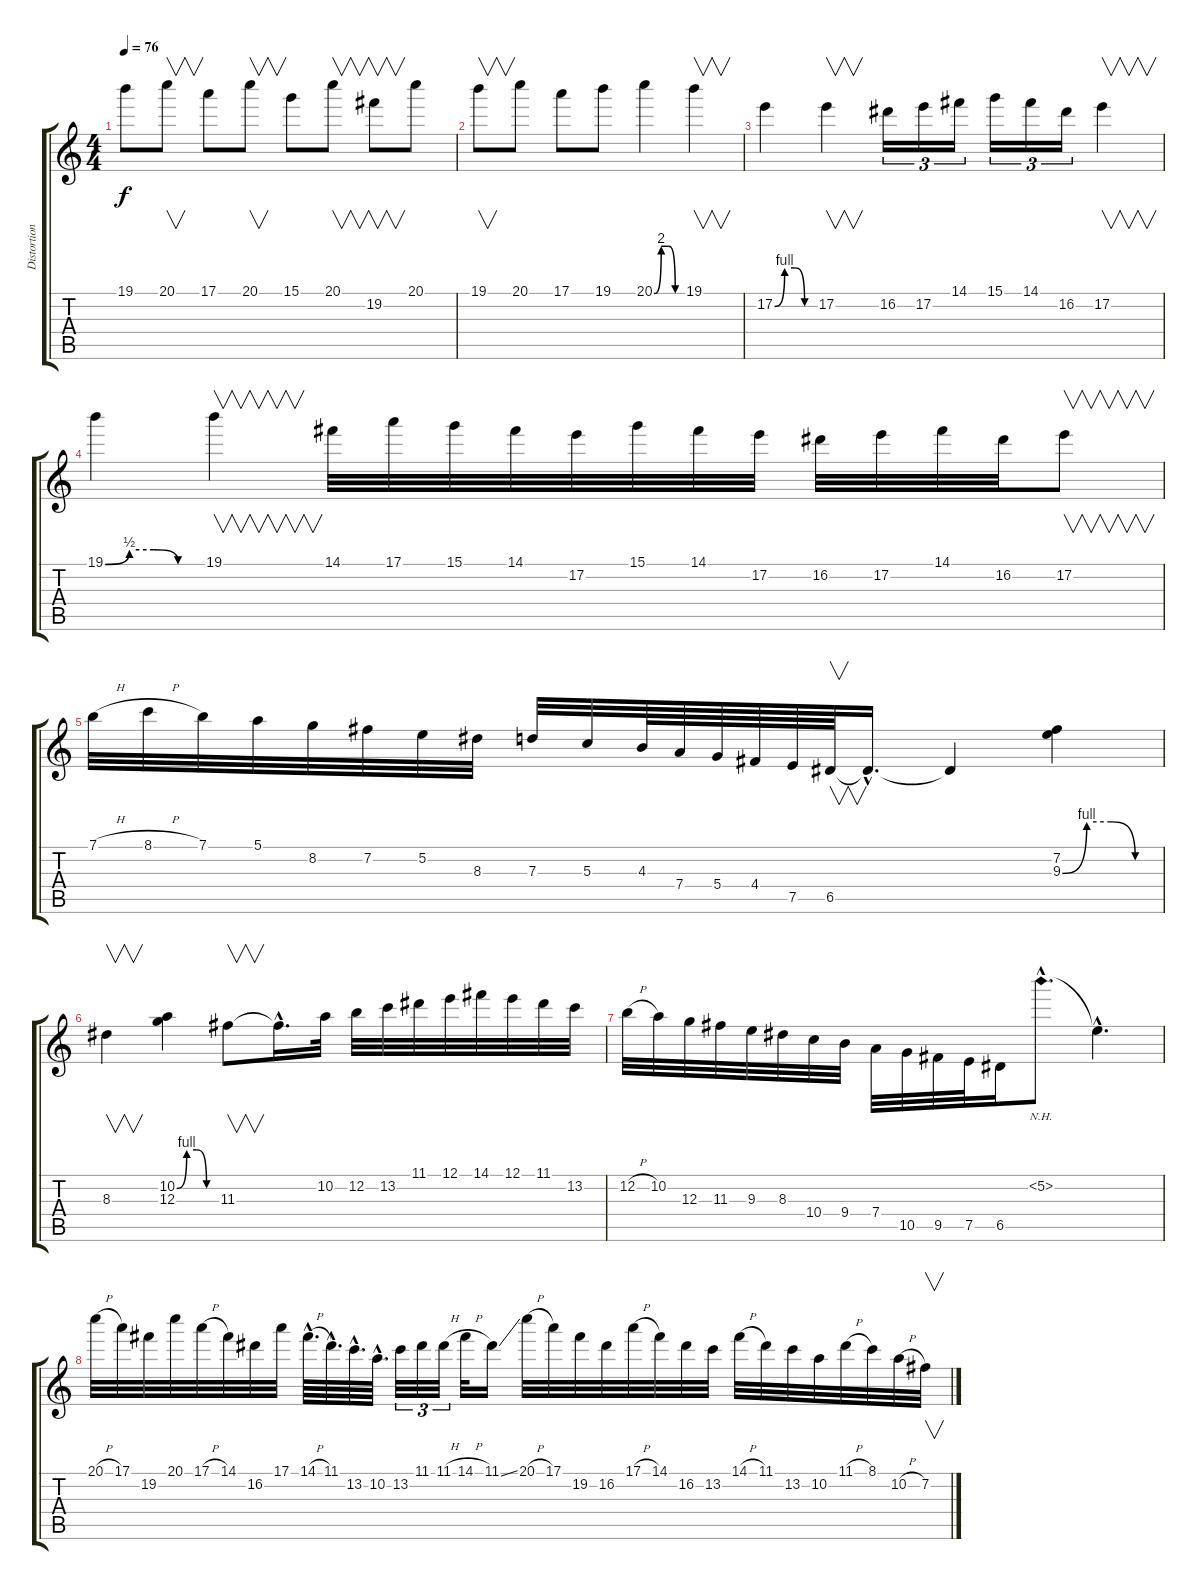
\track ("Distortion Guitar 1" "Distortion") {instrument distortionguitar}
\staff {score tabs}
\tuning (E4 B3 G3 D3 A2 E2) {hide}
\ts (4 4)
\tempo 76
\clef g2
\ks c
19.1.8{dy f} 20.1.8{v} 17.1.8 20.1.8{v} 15.1.8 20.1.8{v} 19.2.8{v} 20.1.8 |
19.1.8{v} 20.1.8 17.1.8 19.1.8 20.1{be (custom 0 0 15 8 30 8 45 0 60 0)}.4 19.1.4{v} |
17.2{be (custom 0 0 15 4 30 4 45 0 60 0)}.4 17.2.4{v} 16.2.16{tu (3 2)} 17.2.16{tu (3 2)} 14.1.16{tu (3 2)} 15.1.16{tu (3 2)} 14.1.16{tu (3 2)} 16.2.16{tu (3 2)} 17.2.4{v} |
19.1{be (custom 0 0 15 2 30 2 45 0 60 0)}.4 19.1.4{v} 14.1.32 17.1.32 15.1.32 14.1.32 17.2.32 15.1.32 14.1.32 17.2.32 16.2.32 17.2.32 14.1.32 16.2.32 17.2.8{v} |
7.1{h}.32 8.1{h}.32 7.1.32 5.1.32 8.2.32 7.2.32 5.2.32 8.3.32 7.3.32 5.3.32 4.3.64 7.4.64 5.4.64 4.4.64 7.5.64 6.5.64{v} 6.5{hac t}.16{d} 6.5{t}.4 (7.2 9.3{be (custom 0 0 15 4 30 4 45 0 60 0)}).4 |
8.3.4{v} (10.2{be (custom 0 0 15 4 30 4 45 0 60 0)} 12.3).4 11.3.8{v} 11.3{hac t}.16{d} 10.2.32 12.2.32 13.2.32 11.1.32 12.1.32 14.1.32 12.1.32 11.1.32 13.2.32 |
12.2{h}.32 10.2.32 12.3.32 11.3.32 9.3.32 8.3.32 10.4.32 9.4.32 7.4.32 10.5.32 9.5.32 7.5.32 6.5.16 5.2{nh hac}.8{d} 5.2{hac t}.4{d} |
20.1{h}.32 17.1.32 19.2.32 20.1.32 17.1{h}.32 14.1.32 16.2.32 17.1.32 14.1{h hac}.64{d} 11.1{hac}.64{d} 13.2{hac}.64{d} 10.2{hac}.64{d} 13.2.32{tu (3 2)} 11.1.32{tu (3 2)} 11.1{h}.32{tu (3 2)} 14.1{h}.32 11.1{ss}.16 20.1{h}.32 17.1.32 19.2.32 16.2.32 17.1{h}.32 14.1.32 16.2.32 13.2.32 14.1{h}.32 11.1.32 13.2.32 10.2.32 11.1{h}.32 8.1.32 10.2{h}.32 7.2.32{v}
